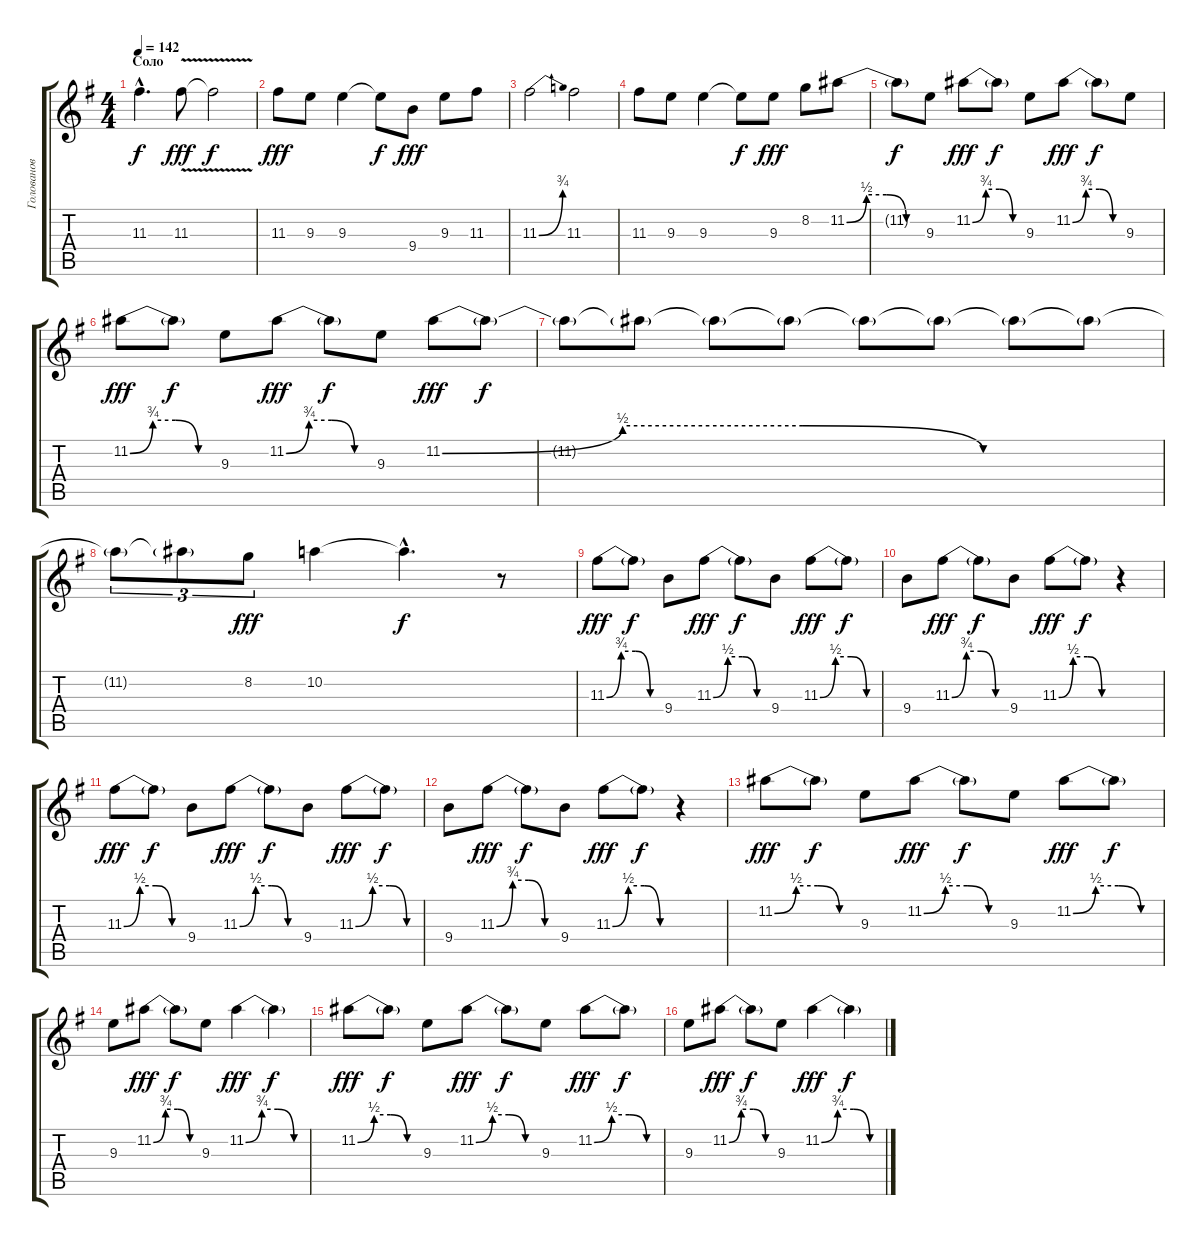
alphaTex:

\track ("Голованов" "Голованов") {instrument distortionguitar}
\staff {score tabs}
\tuning (E4 B3 G3 D3 A2 E2) {hide}
\ts (4 4)
\section ("" "Соло")
\tempo 142
\clef g2
\ks eminor
11.3{hac t}.4{d dy f} 11.3{v}.8{dy fff} 11.3{t}.2{dy f} |
11.3.8{dy fff} 9.3.8 9.3.4 9.3{t}.8{dy f} 9.4.8{dy fff} 9.3.8 11.3.8 |
11.3{be (bend 0 0 60 3)}.2 11.3.2 |
11.3.8 9.3.8 9.3.4 9.3{t}.8{dy f} 9.3.8{dy fff} 8.2.8 11.2{be (custom 0 0 15 2 30 2 45 0 60 0)}.8 |
11.2{t}.8{dy f} 9.3.8 11.2{be (custom 0 0 15 3 30 3 45 0 60 0)}.8{dy fff} 11.2{t}.8{dy f} 9.3.8 11.2{be (custom 0 0 15 3 30 3 45 0 60 0)}.8{dy fff} 11.2{t}.8{dy f} 9.3.8 |
11.2{be (custom 0 0 15 3 30 3 45 0 60 0)}.8{dy fff} 11.2{t}.8{dy f} 9.3.8 11.2{be (custom 0 0 15 3 30 3 45 0 60 0)}.8{dy fff} 11.2{t}.8{dy f} 9.3.8 11.2{be (custom 0 0 15 2 30 2 45 0 60 0)}.8{dy fff} 11.2{t}.8{dy f} |
11.2{t}.8 11.2{t}.8 11.2{t}.8 11.2{t}.8 11.2{t}.8 11.2{t}.8 11.2{t}.8 11.2{t}.8 |
11.2{t}.8{tu (3 2)} 11.2{t}.8{tu (3 2)} 8.2.8{tu (3 2) dy fff} 10.2.4 10.2{hac t}.4{d dy f} r.8 |
11.3{be (custom 0 0 15 3 30 3 45 0 60 0)}.8{dy fff} 11.3{t}.8{dy f} 9.4.8 11.3{be (custom 0 0 15 2 30 2 45 0 60 0)}.8{dy fff} 11.3{t}.8{dy f} 9.4.8 11.3{be (custom 0 0 15 2 30 2 45 0 60 0)}.8{dy fff} 11.3{t}.8{dy f} |
9.4.8 11.3{be (custom 0 0 15 3 30 3 45 0 60 0)}.8{dy fff} 11.3{t}.8{dy f} 9.4.8 11.3{be (custom 0 0 15 2 30 2 45 0 60 0)}.8{dy fff} 11.3{t}.8{dy f} r.4 |
11.3{be (custom 0 0 15 2 30 2 45 0 60 0)}.8{dy fff} 11.3{t}.8{dy f} 9.4.8 11.3{be (custom 0 0 15 2 30 2 45 0 60 0)}.8{dy fff} 11.3{t}.8{dy f} 9.4.8 11.3{be (custom 0 0 15 2 30 2 45 0 60 0)}.8{dy fff} 11.3{t}.8{dy f} |
9.4.8 11.3{be (custom 0 0 15 3 30 3 45 0 60 0)}.8{dy fff} 11.3{t}.8{dy f} 9.4.8 11.3{be (custom 0 0 15 2 30 2 45 0 60 0)}.8{dy fff} 11.3{t}.8{dy f} r.4 |
11.2{be (custom 0 0 15 2 30 2 45 0 60 0)}.8{dy fff} 11.2{t}.8{dy f} 9.3.8 11.2{be (custom 0 0 15 2 30 2 45 0 60 0)}.8{dy fff} 11.2{t}.8{dy f} 9.3.8 11.2{be (custom 0 0 15 2 30 2 45 0 60 0)}.8{dy fff} 11.2{t}.8{dy f} |
9.3.8 11.2{be (custom 0 0 15 3 30 3 45 0 60 0)}.8{dy fff} 11.2{t}.8{dy f} 9.3.8 11.2{be (custom 0 0 15 3 30 3 45 0 60 0)}.4{dy fff} 11.2{t}.4{dy f} |
11.2{be (custom 0 0 15 2 30 2 45 0 60 0)}.8{dy fff} 11.2{t}.8{dy f} 9.3.8 11.2{be (custom 0 0 15 2 30 2 45 0 60 0)}.8{dy fff} 11.2{t}.8{dy f} 9.3.8 11.2{be (custom 0 0 15 2 30 2 45 0 60 0)}.8{dy fff} 11.2{t}.8{dy f} |
9.3.8 11.2{be (custom 0 0 15 3 30 3 45 0 60 0)}.8{dy fff} 11.2{t}.8{dy f} 9.3.8 11.2{be (custom 0 0 15 3 30 3 45 0 60 0)}.4{dy fff} 11.2{t}.4{dy f}
